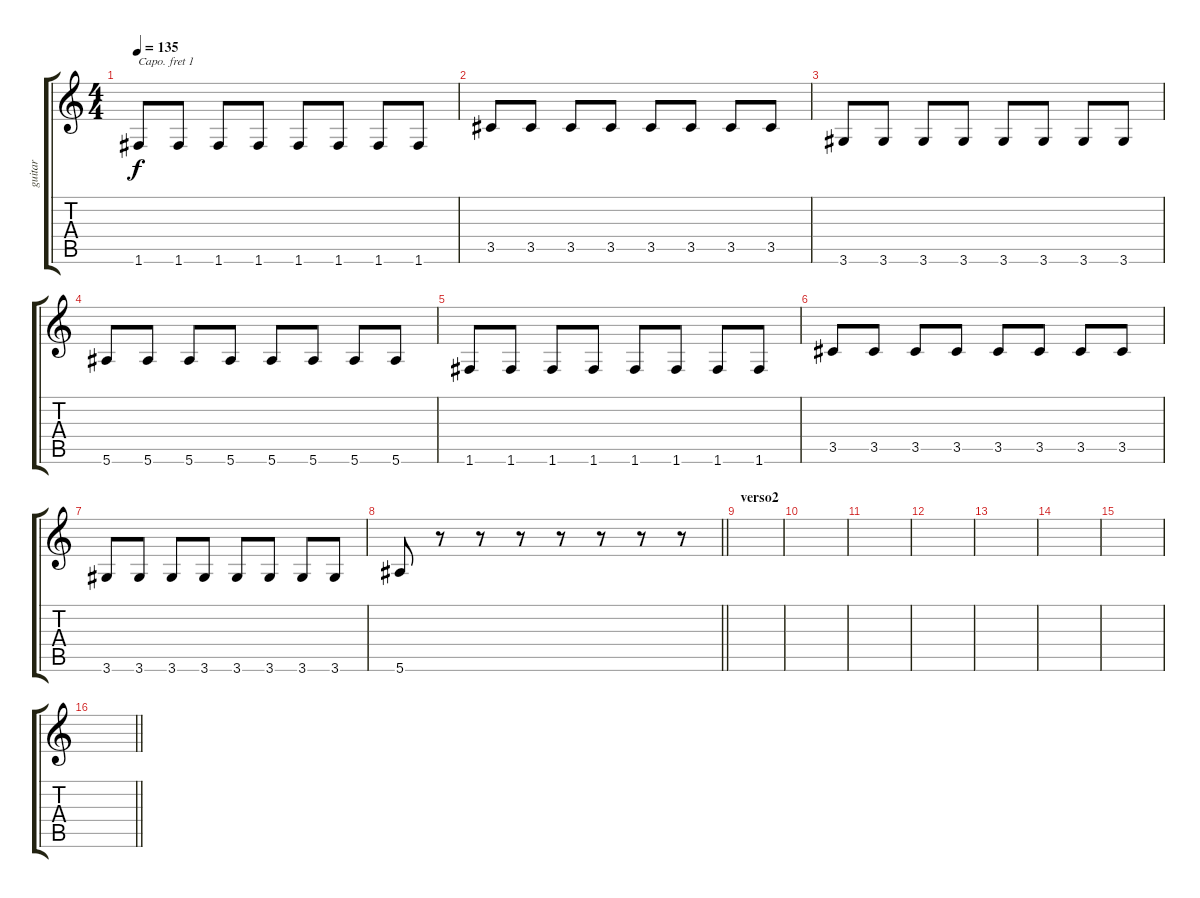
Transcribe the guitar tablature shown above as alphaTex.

\track ("guitar" "guitar") {instrument overdrivenguitar}
\staff {score tabs}
\capo 1
\tuning (E4 B3 G3 D3 A2 E2) {hide}
\ts (4 4)
\tempo 135
\clef g2
\ks c
1.6.8{dy f} 1.6.8 1.6.8 1.6.8 1.6.8 1.6.8 1.6.8 1.6.8 |
3.5.8 3.5.8 3.5.8 3.5.8 3.5.8 3.5.8 3.5.8 3.5.8 |
3.6.8 3.6.8 3.6.8 3.6.8 3.6.8 3.6.8 3.6.8 3.6.8 |
5.6.8 5.6.8 5.6.8 5.6.8 5.6.8 5.6.8 5.6.8 5.6.8 |
1.6.8 1.6.8 1.6.8 1.6.8 1.6.8 1.6.8 1.6.8 1.6.8 |
3.5.8 3.5.8 3.5.8 3.5.8 3.5.8 3.5.8 3.5.8 3.5.8 |
3.6.8 3.6.8 3.6.8 3.6.8 3.6.8 3.6.8 3.6.8 3.6.8 |
\barLineRight lightlight
5.6.8 r.8 r.8 r.8 r.8 r.8 r.8 r.8 |
\section ("" "verso2")
|
|
|
|
|
|
|
\barLineRight lightlight
